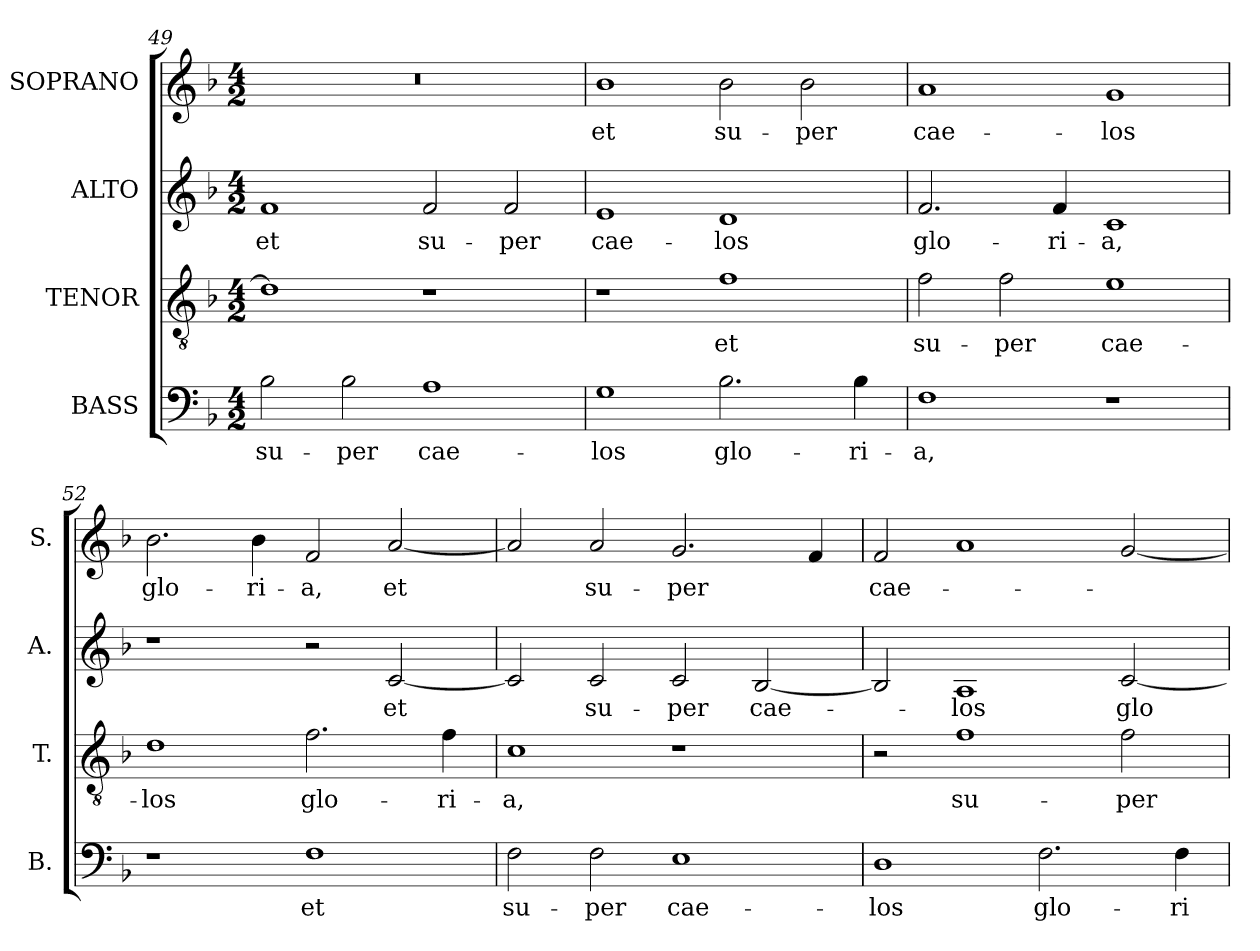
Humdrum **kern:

**kern	**text	**kern	**text	**kern	**text	**kern	**text
*part4	*part4	*part3	*part3	*part2	*part2	*part1	*part1
*staff4	*staff4	*staff3	*staff3	*staff2	*staff2	*staff1	*staff1
*I"BASS	*	*I"TENOR	*	*I"ALTO	*	*I"SOPRANO	*
*I'B.	*	*I'T.	*	*I'A.	*	*I'S.	*
*clefF4	*	*clefGv2	*	*clefG2	*	*clefG2	*
*	*	*ITrd7c12	*	*	*	*	*
*k[b-]	*	*k[b-]	*	*k[b-]	*	*k[b-]	*
*F:	*	*F:	*	*F:	*	*F:	*
*M4/2	*	*M4/2	*	*M4/2	*	*M4/2	*
=49	=49	=49	=49	=49	=49	=49	=49
!	!LO:LY:b:color=#000000	!	!	!	!	!	!
!	!	!	!	!	!LO:LY:b:color=#000000	!LO:N:vis=1	!
2B-i\	su-	1Di]	.	1fi	et	0r	.
!	!LO:LY:b:color=#000000	!	!	!	!	!	!
2B-i\	-per	.	.	.	.	.	.
!	!LO:LY:b:color=#000000	!	!	!	!	!	!
!	!	!	!	!	!LO:LY:b:color=#000000	!	!
1Ai	cae-	1r	.	2fi/	su-	.	.
!	!	!	!	!	!LO:LY:b:color=#000000	!	!
.	.	.	.	2fi/	-per	.	.
!!LO:LB:g=z
=50	=50	=50	=50	=50	=50	=50	=50
!	!LO:LY:b:color=#000000	!	!	!	!	!	!
!	!	!	!	!	!LO:LY:b:color=#000000	!	!
!	!	!	!	!	!	!	!LO:LY:b:color=#000000
1Gi	-los	1r	.	1ei	cae-	1b-i	et
!	!LO:LY:b:color=#000000	!	!	!	!	!	!
!	!	!	!LO:LY:b:color=#000000	!	!	!	!
!	!	!	!	!	!LO:LY:b:color=#000000	!	!
!	!	!	!	!	!	!	!LO:LY:b:color=#000000
2.B-i\	glo-	1Fi	et	1di	-los	2b-i\	su-
!	!	!	!	!	!	!	!LO:LY:b:color=#000000
.	.	.	.	.	.	2b-i\	-per
!	!LO:LY:b:color=#000000	!	!	!	!	!	!
4B-i\	-ri-	.	.	.	.	.	.
=51	=51	=51	=51	=51	=51	=51	=51
!	!LO:LY:b:color=#000000	!	!	!	!	!	!
!	!	!	!LO:LY:b:color=#000000	!	!	!	!
!	!	!	!	!	!LO:LY:b:color=#000000	!	!
!	!	!	!	!	!	!	!LO:LY:b:color=#000000
1Fi	-a,	2Fi\	su-	2.fi/	glo-	1ai	cae-
!	!	!	!LO:LY:b:color=#000000	!	!	!	!
.	.	2Fi\	-per	.	.	.	.
!	!	!	!	!	!LO:LY:b:color=#000000	!	!
.	.	.	.	4fi/	-ri-	.	.
!	!	!	!LO:LY:b:color=#000000	!	!	!	!
!	!	!	!	!	!LO:LY:b:color=#000000	!	!
!	!	!	!	!	!	!	!LO:LY:b:color=#000000
1r	.	1Ei	cae-	1ci	-a,	1gi	-los
=52	=52	=52	=52	=52	=52	=52	=52
!	!	!	!LO:LY:b:color=#000000	!	!	!	!
!	!	!	!	!	!	!	!LO:LY:b:color=#000000
1r	.	1Di	-los	1r	.	2.b-i\	glo-
!	!	!	!	!	!	!	!LO:LY:b:color=#000000
.	.	.	.	.	.	4b-i\	-ri-
!	!LO:LY:b:color=#000000	!	!	!	!	!	!
!	!	!	!LO:LY:b:color=#000000	!	!	!	!
!	!	!	!	!	!	!	!LO:LY:b:color=#000000
1Fi	et	2.Fi\	glo-	2r	.	2fi/	-a,
!	!	!	!	!	!LO:LY:b:color=#000000	!	!
!	!	!	!	!	!	!	!LO:LY:b:color=#000000
.	.	.	.	[2ci/	et	[2ai/	et
!	!	!	!LO:LY:b:color=#000000	!	!	!	!
.	.	4Fi\	-ri-	.	.	.	.
=53	=53	=53	=53	=53	=53	=53	=53
!	!LO:LY:b:color=#000000	!	!	!	!	!	!
!	!	!	!LO:LY:b:color=#000000	!	!	!	!
2Fi\	su-	1Ci	-a,	2ci/]	.	2ai/]	.
!	!LO:LY:b:color=#000000	!	!	!	!	!	!
!	!	!	!	!	!LO:LY:b:color=#000000	!	!
!	!	!	!	!	!	!	!LO:LY:b:color=#000000
2Fi\	-per	.	.	2ci/	su-	2ai/	su-
!	!LO:LY:b:color=#000000	!	!	!	!	!	!
!	!	!	!	!	!LO:LY:b:color=#000000	!	!
!	!	!	!	!	!	!	!LO:LY:b:color=#000000
1Ei	cae-	1r	.	2ci/	-per	2.gi/	-per
!	!	!	!	!	!LO:LY:b:color=#000000	!	!
.	.	.	.	[2B-i/	cae-	.	.
.	.	.	.	.	.	4fi/	.
=54	=54	=54	=54	=54	=54	=54	=54
!	!LO:LY:b:color=#000000	!	!	!	!	!	!
!	!	!	!	!	!	!	!LO:LY:b:color=#000000
1Di	-los	2r	.	2B-i/]	.	2fi/	cae-
!	!	!	!LO:LY:b:color=#000000	!	!	!	!
!	!	!	!	!	!LO:LY:b:color=#000000	!	!
.	.	1Fi	su-	1Ai	-los	1ai	.
!	!LO:LY:b:color=#000000	!	!	!	!	!	!
2.Fi\	glo-	.	.	.	.	.	.
!	!	!	!LO:LY:b:color=#000000	!	!	!	!
!	!	!	!	!	!LO:LY:b:color=#000000	!	!
.	.	2Fi\	-per	[2ci/	glo-	[2gi/	.
!	!LO:LY:b:color=#000000	!	!	!	!	!	!
4Fi\	-ri-	.	.	.	.	.	.
=	=	=	=	=	=	=	=
*-	*-	*-	*-	*-	*-	*-	*-
